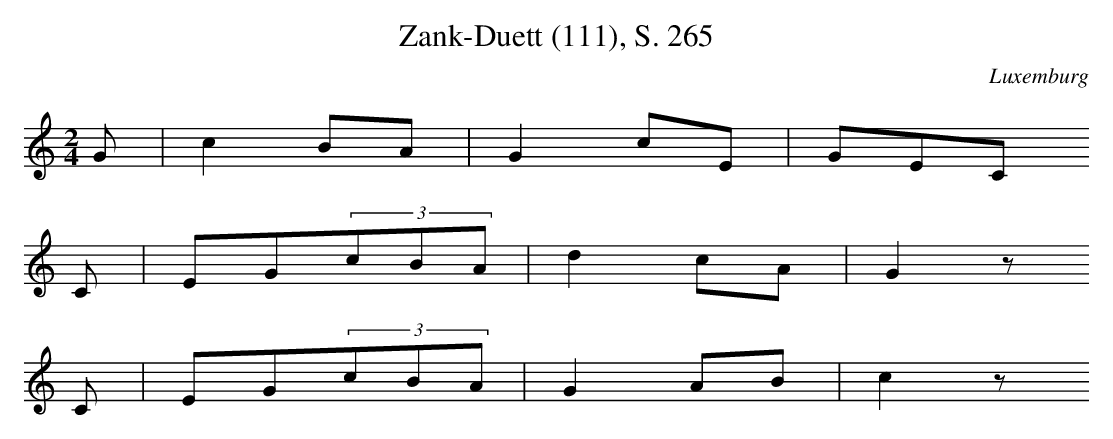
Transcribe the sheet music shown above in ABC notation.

X:1
T: Zank-Duett (111), S. 265
O: Luxemburg
M: 2/4
L: 1/8
K: C
G | c2BA | G2cE | GEC
C | EG(3cBA | d2cA | G2z
C | EG(3cBA | G2AB | c2z
